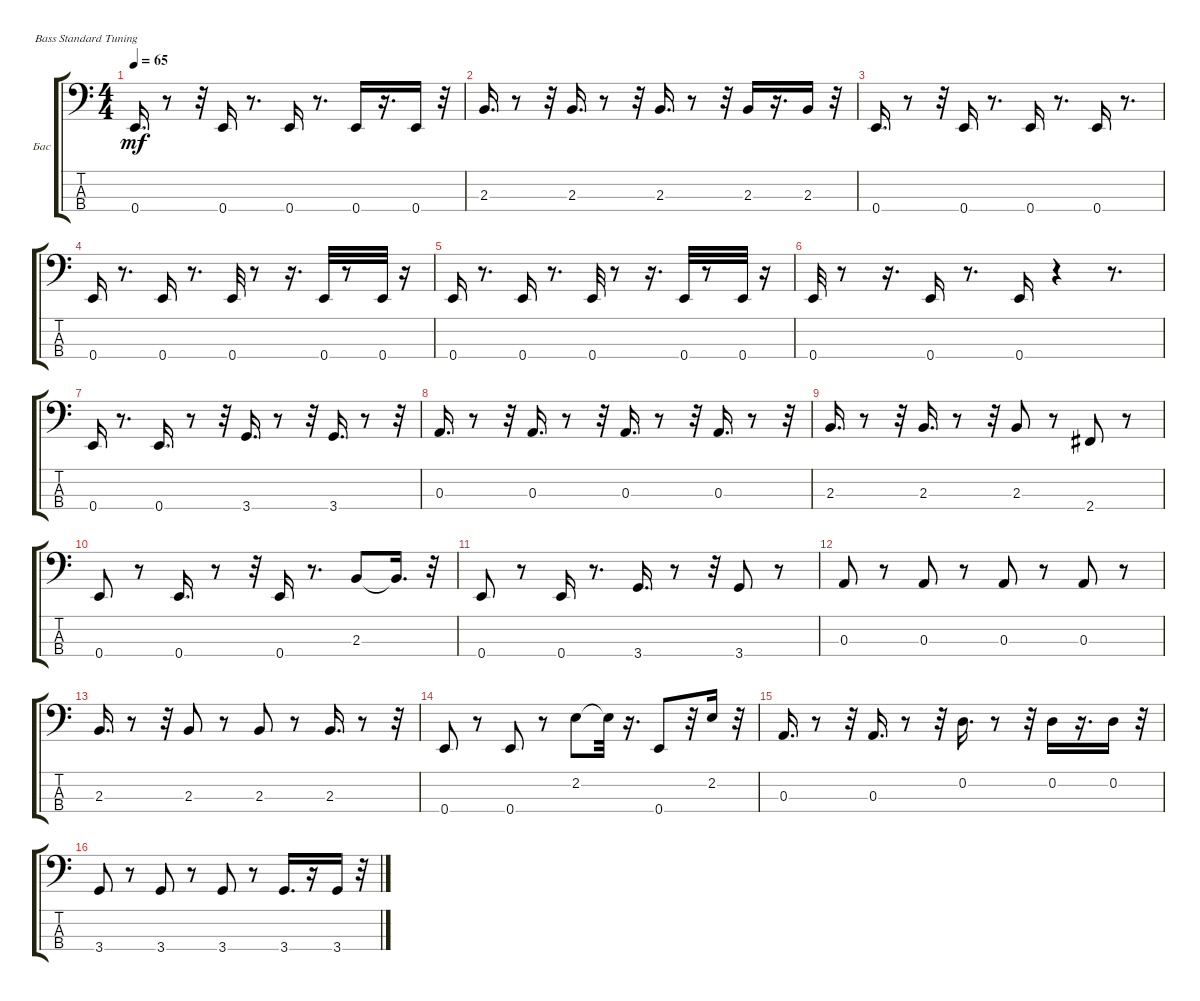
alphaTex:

\bracketExtendMode groupsimilarinstruments
\firstSystemTrackNameOrientation horizontal
\otherSystemsTrackNameOrientation horizontal
\track ("Бас" "Бас") {instrument electricbassfinger}
\staff {score tabs}
\tuning (G2 D2 A1 E1)
\ts (4 4)
\tempo 65
\clef f4
\ks c
0.4.16{d dy mf} r.8 r.32 0.4.16 r.8{d} 0.4.16 r.8{d} 0.4.16 r.16{d} 0.4.16 r.32 |
2.3.16{d} r.8 r.32 2.3.16{d} r.8 r.32 2.3.16{d} r.8 r.32 2.3.16 r.16{d} 2.3.16 r.32 |
0.4.16{d} r.8 r.32 0.4.16 r.8{d} 0.4.16 r.8{d} 0.4.16 r.8{d} |
0.4.16 r.8{d} 0.4.16 r.8{d} 0.4.32 r.8 r.16{d} 0.4.32 r.8 0.4.32 r.16 |
0.4.16 r.8{d} 0.4.16 r.8{d} 0.4.32 r.8 r.16{d} 0.4.32 r.8 0.4.32 r.16 |
0.4.32 r.8 r.16{d} 0.4.16 r.8{d} 0.4.16 r.4 r.8{d} |
0.4.16 r.8{d} 0.4.16{d} r.8 r.32 3.4.16{d} r.8 r.32 3.4.16{d} r.8 r.32 |
0.3.16{d} r.8 r.32 0.3.16{d} r.8 r.32 0.3.16{d} r.8 r.32 0.3.16{d} r.8 r.32 |
2.3.16{d} r.8 r.32 2.3.16{d} r.8 r.32 2.3.8 r.8 2.4.8 r.8 |
0.4.8 r.8 0.4.16{d} r.8 r.32 0.4.16 r.8{d} 2.3.8 2.3{t}.16{d} r.32 |
0.4.8 r.8 0.4.16 r.8{d} 3.4.16{d} r.8 r.32 3.4.8 r.8 |
0.3.8 r.8 0.3.8 r.8 0.3.8 r.8 0.3.8 r.8 |
2.3.16{d} r.8 r.32 2.3.8 r.8 2.3.8 r.8 2.3.16{d} r.8 r.32 |
0.4.8 r.8 0.4.8 r.8 2.2.8 2.2{t}.32 r.16{d} 0.4.8 r.32 2.2.16 r.32 |
0.3.16{d} r.8 r.32 0.3.16{d} r.8 r.32 0.2.16{d} r.8 r.32 0.2.16 r.16{d} 0.2.16 r.32 |
3.4.8 r.8 3.4.8 r.8 3.4.8 r.8 3.4.16{d} r.16 3.4.16 r.32
